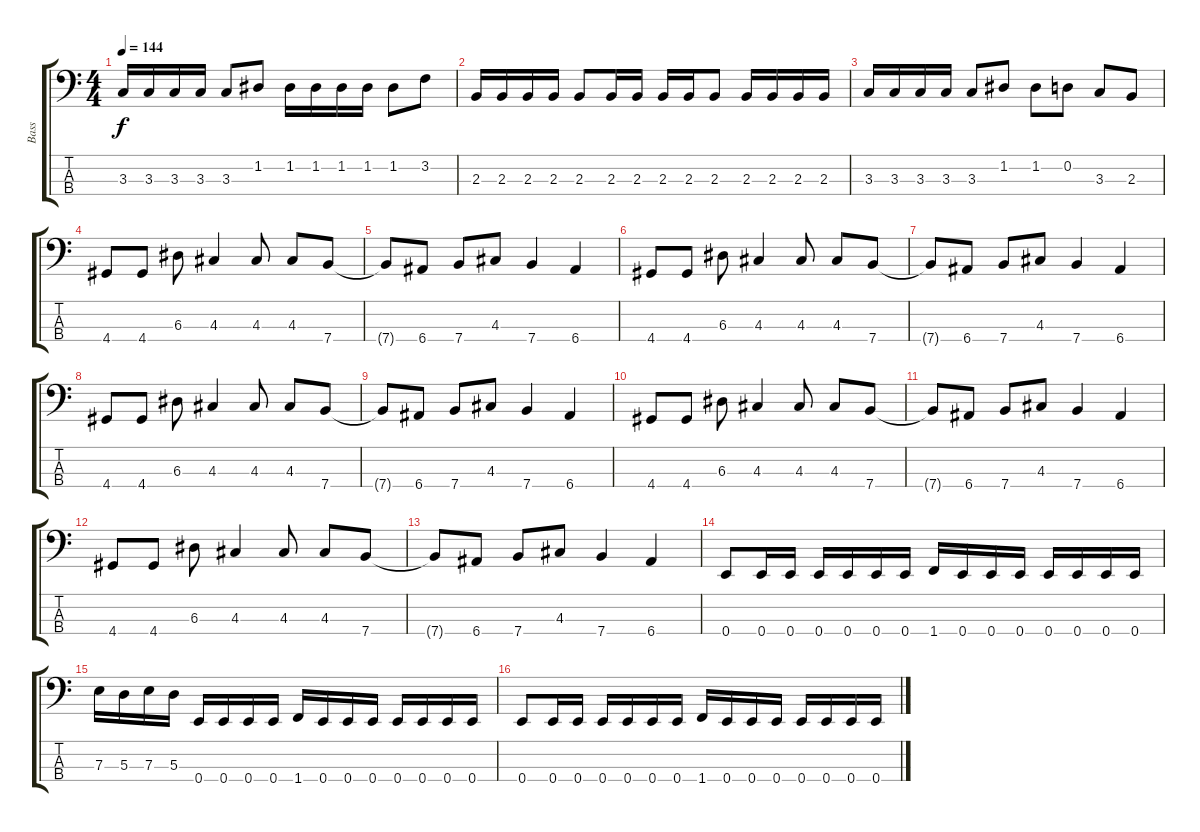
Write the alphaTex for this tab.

\track ("Bass" "Bass") {instrument electricbassfinger}
\staff {score tabs}
\tuning (G2 D2 A1 E1) {hide}
\ts (4 4)
\tempo 144
\clef f4
\ks c
3.3.16{dy f} 3.3.16 3.3.16 3.3.16 3.3.8 1.2.8 1.2.16 1.2.16 1.2.16 1.2.16 1.2.8 3.2.8 |
2.3.16 2.3.16 2.3.16 2.3.16 2.3.8 2.3.16 2.3.16 2.3.16 2.3.16 2.3.8 2.3.16 2.3.16 2.3.16 2.3.16 |
3.3.16 3.3.16 3.3.16 3.3.16 3.3.8 1.2.8 1.2.8 0.2.8 3.3.8 2.3.8 |
4.4.8 4.4.8 6.3.8 4.3.4 4.3.8 4.3.8 7.4.8 |
7.4{t}.8 6.4.8 7.4.8 4.3.8 7.4.4 6.4.4 |
4.4.8 4.4.8 6.3.8 4.3.4 4.3.8 4.3.8 7.4.8 |
7.4{t}.8 6.4.8 7.4.8 4.3.8 7.4.4 6.4.4 |
4.4.8 4.4.8 6.3.8 4.3.4 4.3.8 4.3.8 7.4.8 |
7.4{t}.8 6.4.8 7.4.8 4.3.8 7.4.4 6.4.4 |
4.4.8 4.4.8 6.3.8 4.3.4 4.3.8 4.3.8 7.4.8 |
7.4{t}.8 6.4.8 7.4.8 4.3.8 7.4.4 6.4.4 |
4.4.8 4.4.8 6.3.8 4.3.4 4.3.8 4.3.8 7.4.8 |
7.4{t}.8 6.4.8 7.4.8 4.3.8 7.4.4 6.4.4 |
0.4.8 0.4.16 0.4.16 0.4.16 0.4.16 0.4.16 0.4.16 1.4.16 0.4.16 0.4.16 0.4.16 0.4.16 0.4.16 0.4.16 0.4.16 |
7.3.16 5.3.16 7.3.16 5.3.16 0.4.16 0.4.16 0.4.16 0.4.16 1.4.16 0.4.16 0.4.16 0.4.16 0.4.16 0.4.16 0.4.16 0.4.16 |
0.4.8 0.4.16 0.4.16 0.4.16 0.4.16 0.4.16 0.4.16 1.4.16 0.4.16 0.4.16 0.4.16 0.4.16 0.4.16 0.4.16 0.4.16
